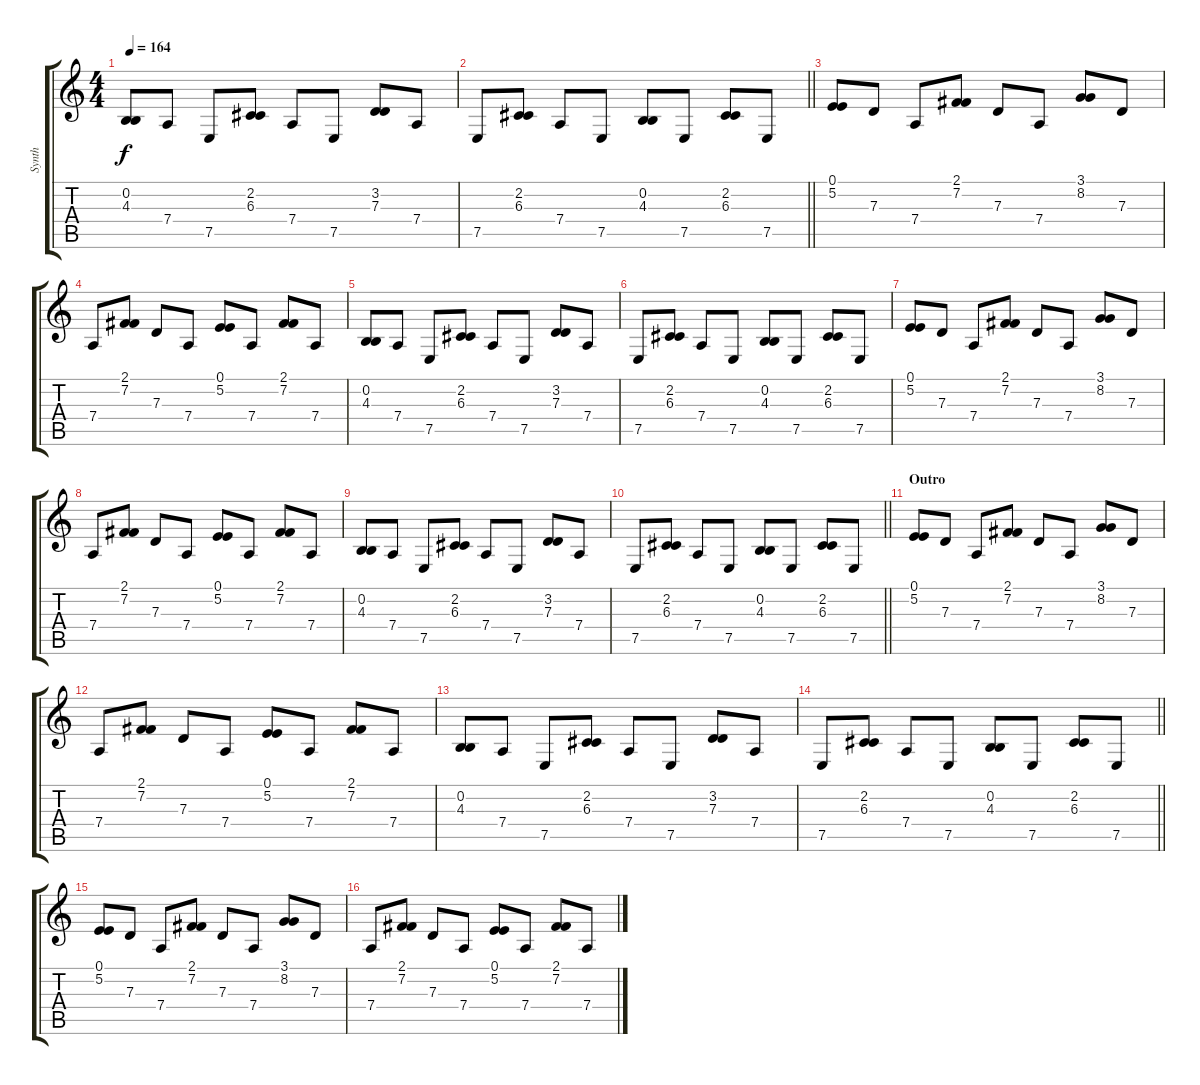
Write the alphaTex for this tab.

\track ("Synth" "Synth") {instrument stringensemble1}
\staff {score tabs}
\tuning (E4 B3 G3 D3 A2 E2) {hide}
\ts (4 4)
\tempo 164
\clef g2
\ks c
(0.2 4.3).8{dy f} 7.4.8 7.5.8 (2.2 6.3).8 7.4.8 7.5.8 (3.2 7.3).8 7.4.8 |
\barLineRight lightlight
7.5.8 (2.2 6.3).8 7.4.8 7.5.8 (0.2 4.3).8 7.5.8 (2.2 6.3).8 7.5.8 |
(0.1 5.2).8 7.3.8 7.4.8 (2.1 7.2).8 7.3.8 7.4.8 (3.1 8.2).8 7.3.8 |
7.4.8 (2.1 7.2).8 7.3.8 7.4.8 (0.1 5.2).8 7.4.8 (2.1 7.2).8 7.4.8 |
(0.2 4.3).8 7.4.8 7.5.8 (2.2 6.3).8 7.4.8 7.5.8 (3.2 7.3).8 7.4.8 |
7.5.8 (2.2 6.3).8 7.4.8 7.5.8 (0.2 4.3).8 7.5.8 (2.2 6.3).8 7.5.8 |
(0.1 5.2).8 7.3.8 7.4.8 (2.1 7.2).8 7.3.8 7.4.8 (3.1 8.2).8 7.3.8 |
7.4.8 (2.1 7.2).8 7.3.8 7.4.8 (0.1 5.2).8 7.4.8 (2.1 7.2).8 7.4.8 |
(0.2 4.3).8 7.4.8 7.5.8 (2.2 6.3).8 7.4.8 7.5.8 (3.2 7.3).8 7.4.8 |
\barLineRight lightlight
7.5.8 (2.2 6.3).8 7.4.8 7.5.8 (0.2 4.3).8 7.5.8 (2.2 6.3).8 7.5.8 |
\section ("" "Outro")
(0.1 5.2).8 7.3.8 7.4.8 (2.1 7.2).8 7.3.8 7.4.8 (3.1 8.2).8 7.3.8 |
7.4.8 (2.1 7.2).8 7.3.8 7.4.8 (0.1 5.2).8 7.4.8 (2.1 7.2).8 7.4.8 |
(0.2 4.3).8 7.4.8 7.5.8 (2.2 6.3).8 7.4.8 7.5.8 (3.2 7.3).8 7.4.8 |
\barLineRight lightlight
7.5.8 (2.2 6.3).8 7.4.8 7.5.8 (0.2 4.3).8 7.5.8 (2.2 6.3).8 7.5.8 |
(0.1 5.2).8 7.3.8 7.4.8 (2.1 7.2).8 7.3.8 7.4.8 (3.1 8.2).8 7.3.8 |
7.4.8 (2.1 7.2).8 7.3.8 7.4.8 (0.1 5.2).8 7.4.8 (2.1 7.2).8 7.4.8
